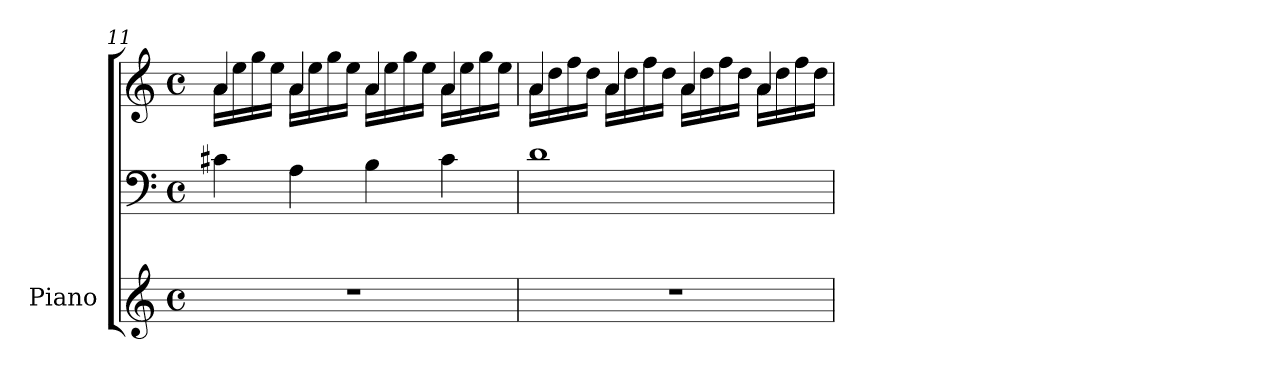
**kern	**kern	**kern
*part1	*part1	*part1
*staff3	*staff2	*staff1
*I"Piano	*	*
*I'Pno	*	*
!!LO:LB:g=z
*clefG2	*clefF4	*clefG2
*k[]	*k[]	*k[]
*M4/4	*M4/4	*M4/4
*met(c)	*met(c)	*met(c)
=11	=11	=11
*	*	*^
1r	4c#X\	4a/	16a>\LL
.	.	.	16ee>\
.	.	.	16gg\
.	.	.	16ee\JJ
.	4A\	4a/	16a\LL
.	.	.	16ee\
.	.	.	16gg\
.	.	.	16ee\JJ
.	4B\	4a/	16a\LL
.	.	.	16ee\
.	.	.	16gg\
.	.	.	16ee\JJ
.	4c#\	4a/	16a\LL
.	.	.	16ee\
.	.	.	16gg\
.	.	.	16ee\JJ
=12	=12	=12	=12
1r	1d	4a/	16a>\LL
.	.	.	16dd>\
.	.	.	16ff>\
.	.	.	16dd>\JJ
.	.	4a/	16a\LL
.	.	.	16dd\
.	.	.	16ff\
.	.	.	16dd\JJ
.	.	4a/	16a\LL
.	.	.	16dd\
.	.	.	16ff\
.	.	.	16dd\JJ
.	.	4a/	16a\LL
.	.	.	16dd\
.	.	.	16ff\
.	.	.	16dd\JJ
*	*	*v	*v
=	=	=
*-	*-	*-
